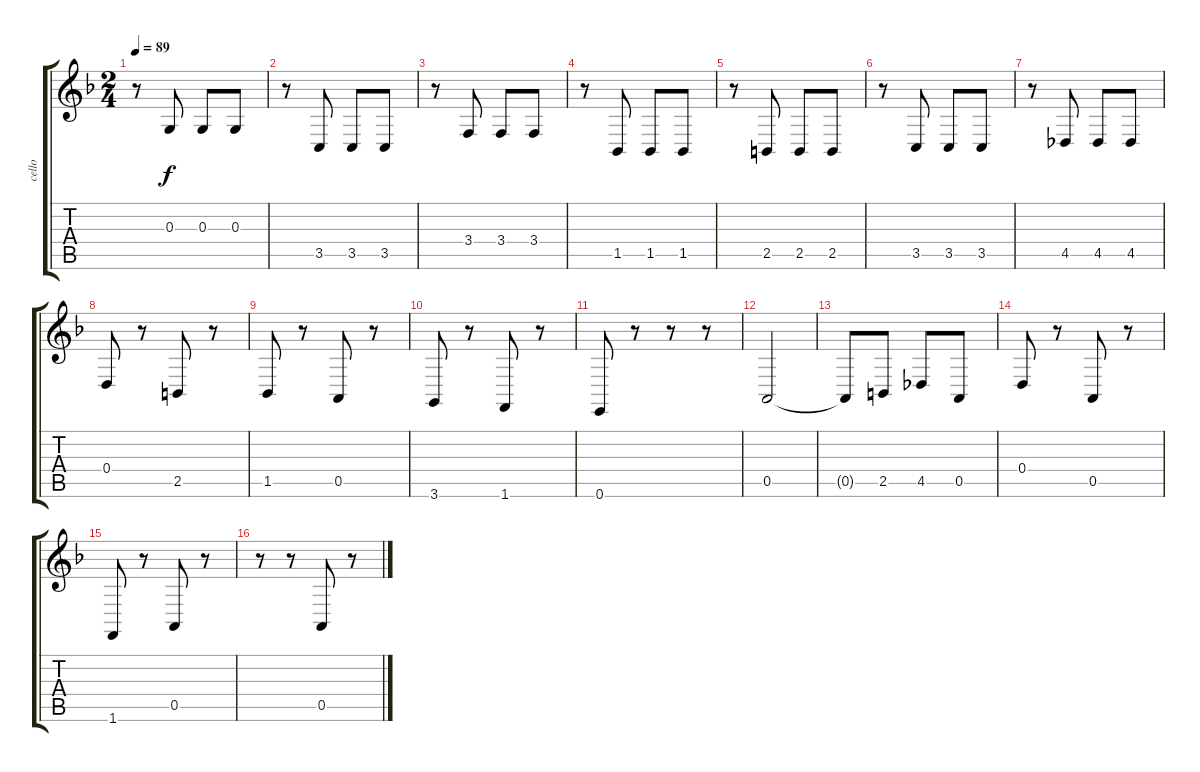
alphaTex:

\track ("cello" "cello") {instrument cello}
\staff {score tabs}
\tuning (E4 B3 G3 D3 A2 E2) {hide}
\ts (2 4)
\tempo 89
\clef g2
\ks dminor
r.8{dy f} 0.3.8 0.3.8 0.3.8 |
r.8 3.5.8 3.5.8 3.5.8 |
r.8 3.4.8 3.4.8 3.4.8 |
r.8 1.5.8 1.5.8 1.5.8 |
r.8 2.5.8 2.5.8 2.5.8 |
r.8 3.5.8 3.5.8 3.5.8 |
r.8 4.5.8 4.5.8 4.5.8 |
0.4.8 r.8 2.5.8 r.8 |
1.5.8 r.8 0.5.8 r.8 |
3.6.8 r.8 1.6.8 r.8 |
0.6.8 r.8 r.8 r.8 |
0.5.2 |
0.5{t}.8 2.5.8 4.5.8 0.5.8 |
0.4.8 r.8 0.5.8 r.8 |
1.6.8 r.8 0.5.8 r.8 |
r.8 r.8 0.5.8 r.8
